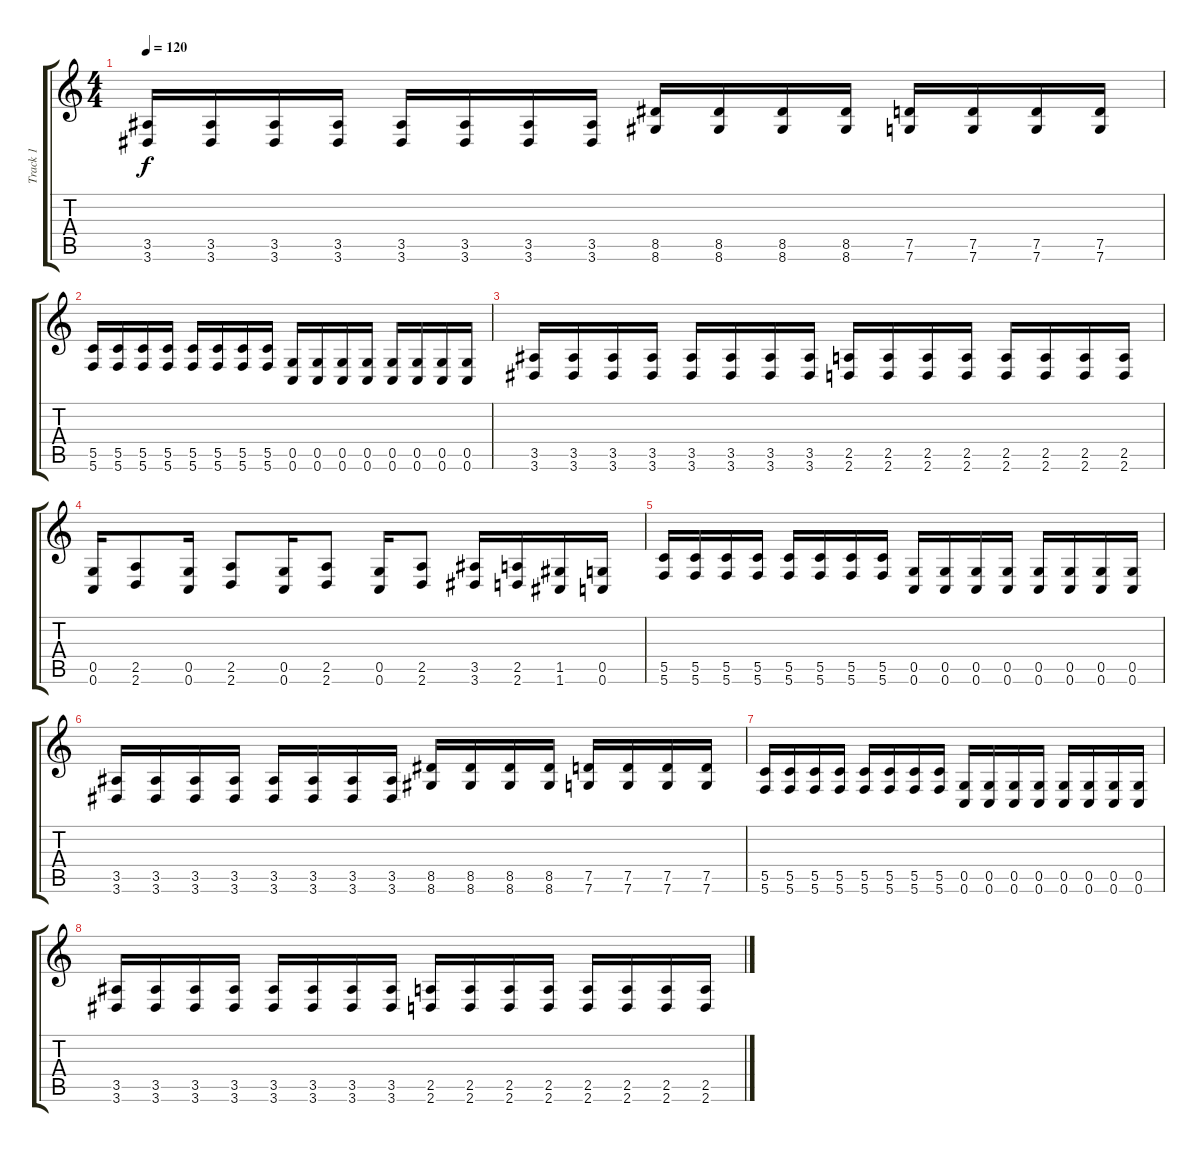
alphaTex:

\track ("Track 1" "Track 1") {instrument distortionguitar}
\staff {score tabs}
\tuning (D4 A3 F3 C3 G2 C2) {hide}
\ts (4 4)
\tempo 120
\clef g2
\ks c
(3.5 3.6).16{dy f} (3.5 3.6).16 (3.5 3.6).16 (3.5 3.6).16 (3.5 3.6).16 (3.5 3.6).16 (3.5 3.6).16 (3.5 3.6).16 (8.5 8.6).16 (8.5 8.6).16 (8.5 8.6).16 (8.5 8.6).16 (7.5 7.6).16 (7.5 7.6).16 (7.5 7.6).16 (7.5 7.6).16 |
(5.5 5.6).16 (5.5 5.6).16 (5.5 5.6).16 (5.5 5.6).16 (5.5 5.6).16 (5.5 5.6).16 (5.5 5.6).16 (5.5 5.6).16 (0.5 0.6).16 (0.5 0.6).16 (0.5 0.6).16 (0.5 0.6).16 (0.5 0.6).16 (0.5 0.6).16 (0.5 0.6).16 (0.5 0.6).16 |
(3.5 3.6).16 (3.5 3.6).16 (3.5 3.6).16 (3.5 3.6).16 (3.5 3.6).16 (3.5 3.6).16 (3.5 3.6).16 (3.5 3.6).16 (2.5 2.6).16 (2.5 2.6).16 (2.5 2.6).16 (2.5 2.6).16 (2.5 2.6).16 (2.5 2.6).16 (2.5 2.6).16 (2.5 2.6).16 |
(0.5 0.6).16 (2.5 2.6).8 (0.5 0.6).16 (2.5 2.6).8 (0.5 0.6).16 (2.5 2.6).8 (0.5 0.6).16 (2.5 2.6).8 (3.5 3.6).16 (2.5 2.6).16 (1.5 1.6).16 (0.5 0.6).16 |
(5.5 5.6).16 (5.5 5.6).16 (5.5 5.6).16 (5.5 5.6).16 (5.5 5.6).16 (5.5 5.6).16 (5.5 5.6).16 (5.5 5.6).16 (0.5 0.6).16 (0.5 0.6).16 (0.5 0.6).16 (0.5 0.6).16 (0.5 0.6).16 (0.5 0.6).16 (0.5 0.6).16 (0.5 0.6).16 |
(3.5 3.6).16 (3.5 3.6).16 (3.5 3.6).16 (3.5 3.6).16 (3.5 3.6).16 (3.5 3.6).16 (3.5 3.6).16 (3.5 3.6).16 (8.5 8.6).16 (8.5 8.6).16 (8.5 8.6).16 (8.5 8.6).16 (7.5 7.6).16 (7.5 7.6).16 (7.5 7.6).16 (7.5 7.6).16 |
(5.5 5.6).16 (5.5 5.6).16 (5.5 5.6).16 (5.5 5.6).16 (5.5 5.6).16 (5.5 5.6).16 (5.5 5.6).16 (5.5 5.6).16 (0.5 0.6).16 (0.5 0.6).16 (0.5 0.6).16 (0.5 0.6).16 (0.5 0.6).16 (0.5 0.6).16 (0.5 0.6).16 (0.5 0.6).16 |
(3.5 3.6).16 (3.5 3.6).16 (3.5 3.6).16 (3.5 3.6).16 (3.5 3.6).16 (3.5 3.6).16 (3.5 3.6).16 (3.5 3.6).16 (2.5 2.6).16 (2.5 2.6).16 (2.5 2.6).16 (2.5 2.6).16 (2.5 2.6).16 (2.5 2.6).16 (2.5 2.6).16 (2.5 2.6).16
